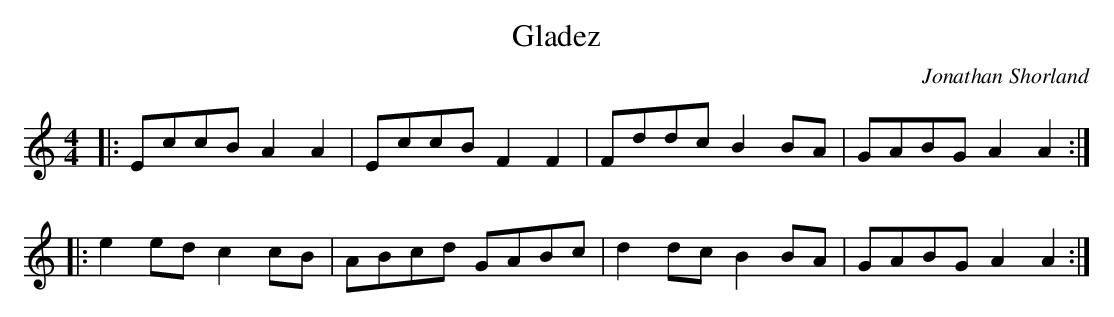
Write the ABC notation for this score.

X:1
T:Gladez
C:Jonathan Shorland
L:1/8
M:4/4
K:Am
|:EccB A2A2|EccB F2F2|Fddc B2BA|GABG A2A2:|
|:e2ed c2cB|ABcd GABc|d2dc B2BA|GABG A2A2:|
